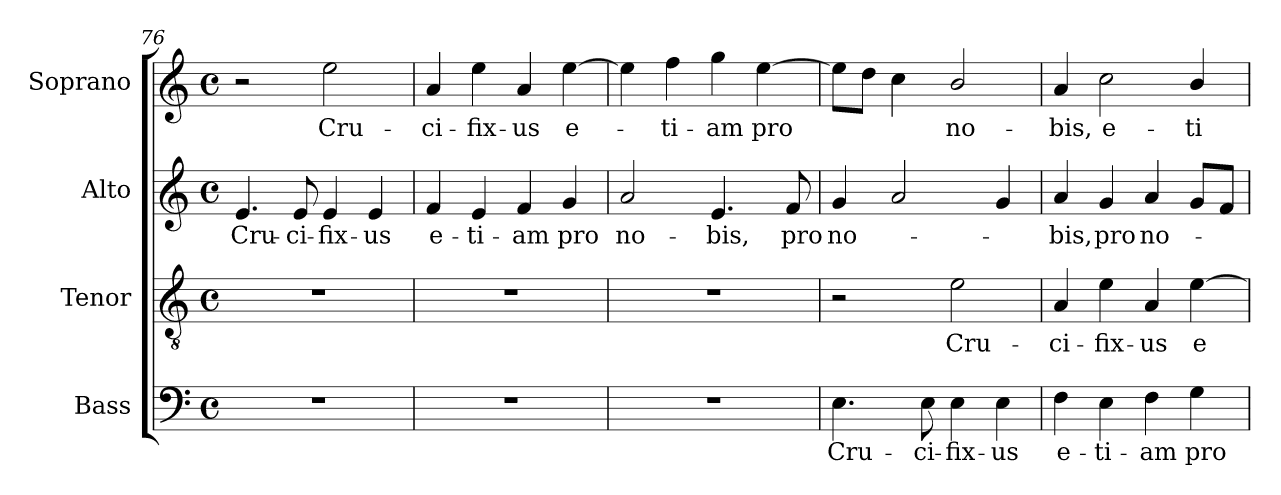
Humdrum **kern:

**kern	**text	**kern	**text	**kern	**text	**kern	**text
*part4	*part4	*part3	*part3	*part2	*part2	*part1	*part1
*staff4	*staff4	*staff3	*staff3	*staff2	*staff2	*staff1	*staff1
*I"Bass	*	*I"Tenor	*	*I"Alto	*	*I"Soprano	*
*I'B.	*	*I'T.	*	*I'A.	*	*I'S.	*
!!LO:PB:g=z
*clefF4	*	*clefGv2	*	*clefG2	*	*clefG2	*
*	*	*ITrd7c12	*	*	*	*	*
*k[]	*	*k[]	*	*k[]	*	*k[]	*
*C:	*	*C:	*	*C:	*	*C:	*
*M4/4	*	*M4/4	*	*M4/4	*	*M4/4	*
*met(c)	*	*met(c)	*	*met(c)	*	*met(c)	*
=76	=76	=76	=76	=76	=76	=76	=76
!	!	!	!	!	!LO:LY:b:color=#000000	!	!
1r	.	1r	.	4.ei/	Cru-	2r	.
!	!	!	!	!	!LO:LY:b:color=#000000	!	!
.	.	.	.	8ei/	-ci-	.	.
!	!	!	!	!	!LO:LY:b:color=#000000	!	!
!	!	!	!	!	!	!	!LO:LY:b:color=#000000
.	.	.	.	4ei/	-fix-	2eei\	Cru-
!	!	!	!	!	!LO:LY:b:color=#000000	!	!
.	.	.	.	4ei/	-us	.	.
=77	=77	=77	=77	=77	=77	=77	=77
!	!	!	!	!	!LO:LY:b:color=#000000	!	!
!	!	!	!	!	!	!	!LO:LY:b:color=#000000
1r	.	1r	.	4fi/	e-	4ai/	-ci-
!	!	!	!	!	!LO:LY:b:color=#000000	!	!
!	!	!	!	!	!	!	!LO:LY:b:color=#000000
.	.	.	.	4ei/	-ti-	4eei\	-fix-
!	!	!	!	!	!LO:LY:b:color=#000000	!	!
!	!	!	!	!	!	!	!LO:LY:b:color=#000000
.	.	.	.	4fi/	-am	4ai/	-us
!	!	!	!	!	!LO:LY:b:color=#000000	!	!
!	!	!	!	!	!	!	!LO:LY:b:color=#000000
.	.	.	.	4gi/	pro	[4eei\	e-
=78	=78	=78	=78	=78	=78	=78	=78
!	!	!	!	!	!LO:LY:b:color=#000000	!	!
1r	.	1r	.	2ai/	no-	4eei\]	.
!	!	!	!	!	!	!	!LO:LY:b:color=#000000
.	.	.	.	.	.	4ffi\	-ti-
!	!	!	!	!	!LO:LY:b:color=#000000	!	!
!	!	!	!	!	!	!	!LO:LY:b:color=#000000
.	.	.	.	4.ei/	-bis,	4ggi\	-am
!	!	!	!	!	!	!	!LO:LY:b:color=#000000
.	.	.	.	.	.	[4eei\	pro
!	!	!	!	!	!LO:LY:b:color=#000000	!	!
.	.	.	.	8fi/	pro	.	.
=79	=79	=79	=79	=79	=79	=79	=79
!	!LO:LY:b:color=#000000	!	!	!	!	!	!
!	!	!	!	!	!LO:LY:b:color=#000000	!	!
4.Ei\	Cru-	2r	.	4gi/	no-	8eei\L]	.
.	.	.	.	.	.	8ddi\J	.
.	.	.	.	2ai/	.	4cci\	.
!	!LO:LY:b:color=#000000	!	!	!	!	!	!
8Ei\	-ci-	.	.	.	.	.	.
!	!LO:LY:b:color=#000000	!	!	!	!	!	!
!	!	!	!LO:LY:b:color=#000000	!	!	!	!
!	!	!	!	!	!	!	!LO:LY:b:color=#000000
4Ei\	-fix-	2Ei\	Cru-	.	.	2bi/	no-
!	!LO:LY:b:color=#000000	!	!	!	!	!	!
4Ei\	-us	.	.	4gi/	.	.	.
=80	=80	=80	=80	=80	=80	=80	=80
!	!LO:LY:b:color=#000000	!	!	!	!	!	!
!	!	!	!LO:LY:b:color=#000000	!	!	!	!
!	!	!	!	!	!LO:LY:b:color=#000000	!	!
!	!	!	!	!	!	!	!LO:LY:b:color=#000000
4Fi\	e-	4AAi/	-ci-	4ai/	-bis,	4ai/	-bis,
!	!LO:LY:b:color=#000000	!	!	!	!	!	!
!	!	!	!LO:LY:b:color=#000000	!	!	!	!
!	!	!	!	!	!LO:LY:b:color=#000000	!	!
!	!	!	!	!	!	!	!LO:LY:b:color=#000000
4Ei\	-ti-	4Ei\	-fix-	4gi/	pro	2cci\	e-
!	!LO:LY:b:color=#000000	!	!	!	!	!	!
!	!	!	!LO:LY:b:color=#000000	!	!	!	!
!	!	!	!	!	!LO:LY:b:color=#000000	!	!
4Fi\	-am	4AAi/	-us	4ai/	no-	.	.
!	!LO:LY:b:color=#000000	!	!	!	!	!	!
!	!	!	!LO:LY:b:color=#000000	!	!	!	!
!	!	!	!	!	!	!	!LO:LY:b:color=#000000
4Gi\	pro	[4Ei\	e-	8gi/L	.	4bi/	-ti-
.	.	.	.	8fi/J	.	.	.
=	=	=	=	=	=	=	=
*-	*-	*-	*-	*-	*-	*-	*-
